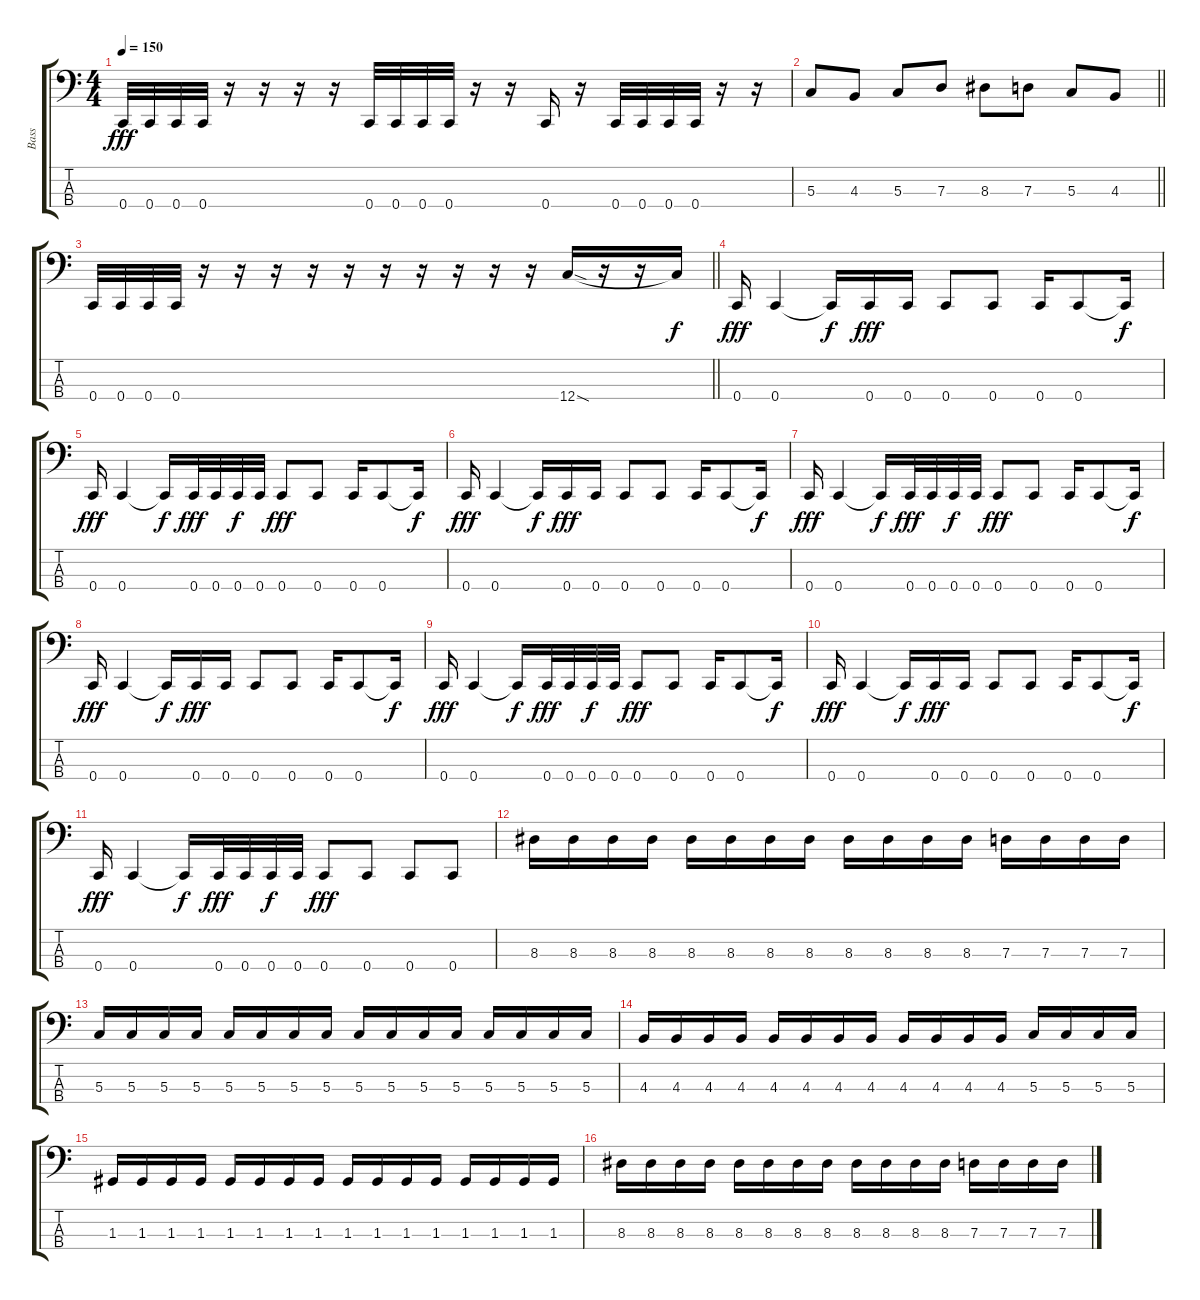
\track ("Bass" "Bass") {instrument electricbasspick}
\staff {score tabs}
\tuning (F2 C2 G1 C1) {hide}
\ts (4 4)
\tempo 150
\clef f4
\ks c
0.4.32{dy fff} 0.4.32 0.4.32 0.4.32 r.16 r.16 r.16 r.16 0.4.32 0.4.32 0.4.32 0.4.32 r.16 r.16 0.4.16 r.16 0.4.32 0.4.32 0.4.32 0.4.32 r.16 r.16 |
\barLineRight lightlight
5.3.8 4.3.8 5.3.8 7.3.8 8.3.8 7.3.8 5.3.8 4.3.8 |
\section ("" "")
\barLineRight lightlight
0.4.32 0.4.32 0.4.32 0.4.32 r.16 r.16 r.16 r.16 r.16 r.16 r.16 r.16 r.16 r.16 12.4{sod}.16 r.16 r.16 12.4{t}.16{dy f} |
\section ("" "")
0.4.16{dy fff} 0.4.4 0.4{t}.16{dy f} 0.4.16{dy fff} 0.4.16 0.4.8 0.4.8 0.4.16 0.4.8 0.4{t}.16{dy f} |
0.4.16{dy fff} 0.4.4 0.4{t}.16{dy f} 0.4.32{dy fff} 0.4.32 0.4.32{dy f} 0.4.32 0.4.8{dy fff} 0.4.8 0.4.16 0.4.8 0.4{t}.16{dy f} |
0.4.16{dy fff} 0.4.4 0.4{t}.16{dy f} 0.4.16{dy fff} 0.4.16 0.4.8 0.4.8 0.4.16 0.4.8 0.4{t}.16{dy f} |
0.4.16{dy fff} 0.4.4 0.4{t}.16{dy f} 0.4.32{dy fff} 0.4.32 0.4.32{dy f} 0.4.32 0.4.8{dy fff} 0.4.8 0.4.16 0.4.8 0.4{t}.16{dy f} |
0.4.16{dy fff} 0.4.4 0.4{t}.16{dy f} 0.4.16{dy fff} 0.4.16 0.4.8 0.4.8 0.4.16 0.4.8 0.4{t}.16{dy f} |
0.4.16{dy fff} 0.4.4 0.4{t}.16{dy f} 0.4.32{dy fff} 0.4.32 0.4.32{dy f} 0.4.32 0.4.8{dy fff} 0.4.8 0.4.16 0.4.8 0.4{t}.16{dy f} |
0.4.16{dy fff} 0.4.4 0.4{t}.16{dy f} 0.4.16{dy fff} 0.4.16 0.4.8 0.4.8 0.4.16 0.4.8 0.4{t}.16{dy f} |
0.4.16{dy fff} 0.4.4 0.4{t}.16{dy f} 0.4.32{dy fff} 0.4.32 0.4.32{dy f} 0.4.32 0.4.8{dy fff} 0.4.8 0.4.8 0.4.8 |
8.3.16 8.3.16 8.3.16 8.3.16 8.3.16 8.3.16 8.3.16 8.3.16 8.3.16 8.3.16 8.3.16 8.3.16 7.3.16 7.3.16 7.3.16 7.3.16 |
5.3.16 5.3.16 5.3.16 5.3.16 5.3.16 5.3.16 5.3.16 5.3.16 5.3.16 5.3.16 5.3.16 5.3.16 5.3.16 5.3.16 5.3.16 5.3.16 |
4.3.16 4.3.16 4.3.16 4.3.16 4.3.16 4.3.16 4.3.16 4.3.16 4.3.16 4.3.16 4.3.16 4.3.16 5.3.16 5.3.16 5.3.16 5.3.16 |
1.3.16 1.3.16 1.3.16 1.3.16 1.3.16 1.3.16 1.3.16 1.3.16 1.3.16 1.3.16 1.3.16 1.3.16 1.3.16 1.3.16 1.3.16 1.3.16 |
8.3.16 8.3.16 8.3.16 8.3.16 8.3.16 8.3.16 8.3.16 8.3.16 8.3.16 8.3.16 8.3.16 8.3.16 7.3.16 7.3.16 7.3.16 7.3.16
